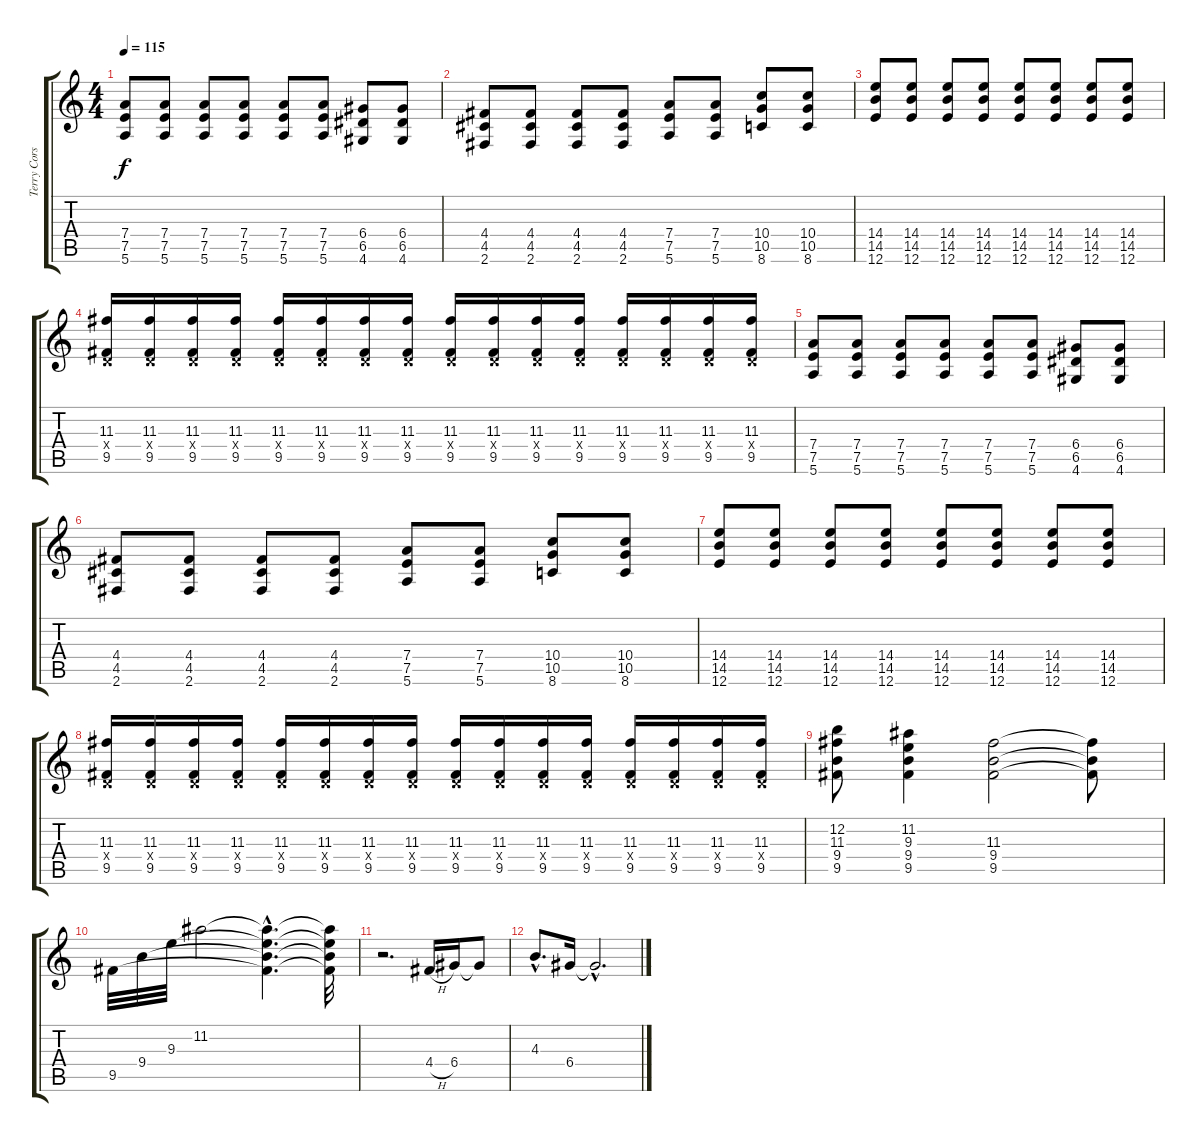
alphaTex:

\track ("Terry Corso" "Terry Cors") {instrument overdrivenguitar}
\staff {score tabs}
\tuning (E4 B3 G3 D3 A2 E2) {hide}
\ts (4 4)
\tempo 115
\clef g2
\ks c
(7.4 7.5 5.6).8{dy f} (7.4 7.5 5.6).8 (7.4 7.5 5.6).8 (7.4 7.5 5.6).8 (7.4 7.5 5.6).8 (7.4 7.5 5.6).8 (6.4 6.5 4.6).8 (6.4 6.5 4.6).8 |
(4.4 4.5 2.6).8 (4.4 4.5 2.6).8 (4.4 4.5 2.6).8 (4.4 4.5 2.6).8 (7.4 7.5 5.6).8 (7.4 7.5 5.6).8 (10.4 10.5 8.6).8 (10.4 10.5 8.6).8 |
(14.4 14.5 12.6).8 (14.4 14.5 12.6).8 (14.4 14.5 12.6).8 (14.4 14.5 12.6).8 (14.4 14.5 12.6).8 (14.4 14.5 12.6).8 (14.4 14.5 12.6).8 (14.4 14.5 12.6).8 |
(11.3 0.4{x} 9.5).16 (11.3 0.4{x} 9.5).16 (11.3 0.4{x} 9.5).16 (11.3 0.4{x} 9.5).16 (11.3 0.4{x} 9.5).16 (11.3 0.4{x} 9.5).16 (11.3 0.4{x} 9.5).16 (11.3 0.4{x} 9.5).16 (11.3 0.4{x} 9.5).16 (11.3 0.4{x} 9.5).16 (11.3 0.4{x} 9.5).16 (11.3 0.4{x} 9.5).16 (11.3 0.4{x} 9.5).16 (11.3 0.4{x} 9.5).16 (11.3 0.4{x} 9.5).16 (11.3 0.4{x} 9.5).16 |
(7.4 7.5 5.6).8 (7.4 7.5 5.6).8 (7.4 7.5 5.6).8 (7.4 7.5 5.6).8 (7.4 7.5 5.6).8 (7.4 7.5 5.6).8 (6.4 6.5 4.6).8 (6.4 6.5 4.6).8 |
(4.4 4.5 2.6).8 (4.4 4.5 2.6).8 (4.4 4.5 2.6).8 (4.4 4.5 2.6).8 (7.4 7.5 5.6).8 (7.4 7.5 5.6).8 (10.4 10.5 8.6).8 (10.4 10.5 8.6).8 |
(14.4 14.5 12.6).8 (14.4 14.5 12.6).8 (14.4 14.5 12.6).8 (14.4 14.5 12.6).8 (14.4 14.5 12.6).8 (14.4 14.5 12.6).8 (14.4 14.5 12.6).8 (14.4 14.5 12.6).8 |
(11.3 0.4{x} 9.5).16 (11.3 0.4{x} 9.5).16 (11.3 0.4{x} 9.5).16 (11.3 0.4{x} 9.5).16 (11.3 0.4{x} 9.5).16 (11.3 0.4{x} 9.5).16 (11.3 0.4{x} 9.5).16 (11.3 0.4{x} 9.5).16 (11.3 0.4{x} 9.5).16 (11.3 0.4{x} 9.5).16 (11.3 0.4{x} 9.5).16 (11.3 0.4{x} 9.5).16 (11.3 0.4{x} 9.5).16 (11.3 0.4{x} 9.5).16 (11.3 0.4{x} 9.5).16 (11.3 0.4{x} 9.5).16 |
(12.2 11.3 9.4 9.5).8 (11.2 9.3 9.4 9.5).4 (11.3 9.4 9.5).2 (11.3{t} 9.4{t} 9.5{t}).8 |
9.5.32{volume 6} 9.4.32 9.3.32 11.2.2 (11.2{hac t} 9.3{hac t} 9.4{hac t} 9.5{hac t}).4{d} (11.2{t} 9.3{t} 9.4{t} 9.5{t}).32 |
r.2{d volume 5} 4.4{h}.16{volume 3} 6.4.16 6.4{t}.8 |
4.3{hac}.8{d} 6.4.16 6.4{hac t}.2{d}
